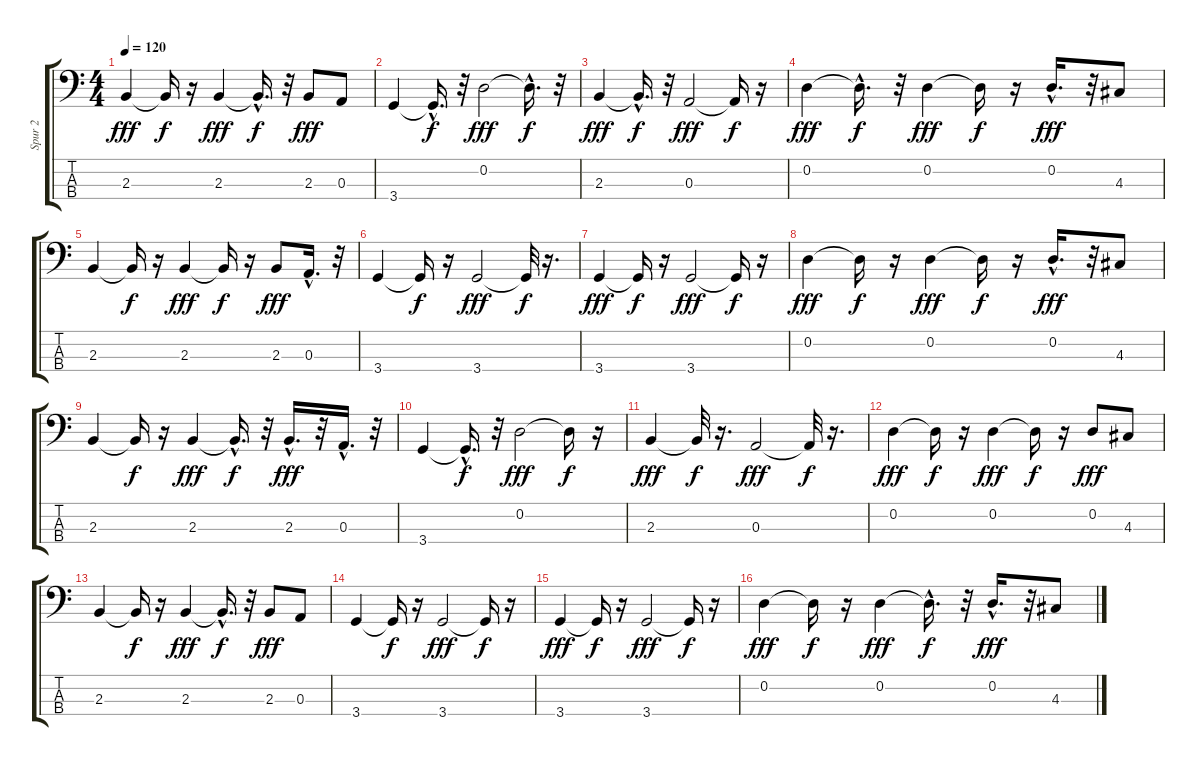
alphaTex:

\track ("Spur 2" "Spur 2") {instrument fretlessbass}
\staff {score tabs}
\tuning (G2 D2 A1 E1) {hide}
\ts (4 4)
\tempo 120
\clef f4
\ks c
2.3.4{dy fff} 2.3{t}.16{dy f} r.16 2.3.4{dy fff} 2.3{hac t}.16{d dy f} r.32 2.3.8{dy fff} 0.3.8 |
3.4.4 3.4{hac t}.16{d dy f} r.32 0.2.2{dy fff} 0.2{hac t}.16{d dy f} r.32 |
2.3.4{dy fff} 2.3{hac t}.16{d dy f} r.32 0.3.2{dy fff} 0.3{t}.16{dy f} r.16 |
0.2.4{dy fff} 0.2{hac t}.16{d dy f} r.32 0.2.4{dy fff} 0.2{t}.16{dy f} r.16 0.2{hac}.16{d dy fff} r.32 4.3.8 |
2.3.4 2.3{t}.16{dy f} r.16 2.3.4{dy fff} 2.3{t}.16{dy f} r.16 2.3.8{dy fff} 0.3{hac}.16{d} r.32 |
3.4.4 3.4{t}.16{dy f} r.16 3.4.2{dy fff} 3.4{t}.32{dy f} r.16{d} |
3.4.4{dy fff} 3.4{t}.16{dy f} r.16 3.4.2{dy fff} 3.4{t}.16{dy f} r.16 |
0.2.4{dy fff} 0.2{t}.16{dy f} r.16 0.2.4{dy fff} 0.2{t}.16{dy f} r.16 0.2{hac}.16{d dy fff} r.32 4.3.8 |
2.3.4 2.3{t}.16{dy f} r.16 2.3.4{dy fff} 2.3{hac t}.16{d dy f} r.32 2.3{hac}.16{d dy fff} r.32 0.3{hac}.16{d} r.32 |
3.4.4 3.4{hac t}.16{d dy f} r.32 0.2.2{dy fff} 0.2{t}.16{dy f} r.16 |
2.3.4{dy fff} 2.3{t}.32{dy f} r.16{d} 0.3.2{dy fff} 0.3{t}.32{dy f} r.16{d} |
0.2.4{dy fff} 0.2{t}.16{dy f} r.16 0.2.4{dy fff} 0.2{t}.16{dy f} r.16 0.2.8{dy fff} 4.3.8 |
2.3.4 2.3{t}.16{dy f} r.16 2.3.4{dy fff} 2.3{hac t}.16{d dy f} r.32 2.3.8{dy fff} 0.3.8 |
3.4.4 3.4{t}.16{dy f} r.16 3.4.2{dy fff} 3.4{t}.16{dy f} r.16 |
3.4.4{dy fff} 3.4{t}.16{dy f} r.16 3.4.2{dy fff} 3.4{t}.16{dy f} r.16 |
0.2.4{dy fff} 0.2{t}.16{dy f} r.16 0.2.4{dy fff} 0.2{hac t}.16{d dy f} r.32 0.2{hac}.16{d dy fff} r.32 4.3.8
